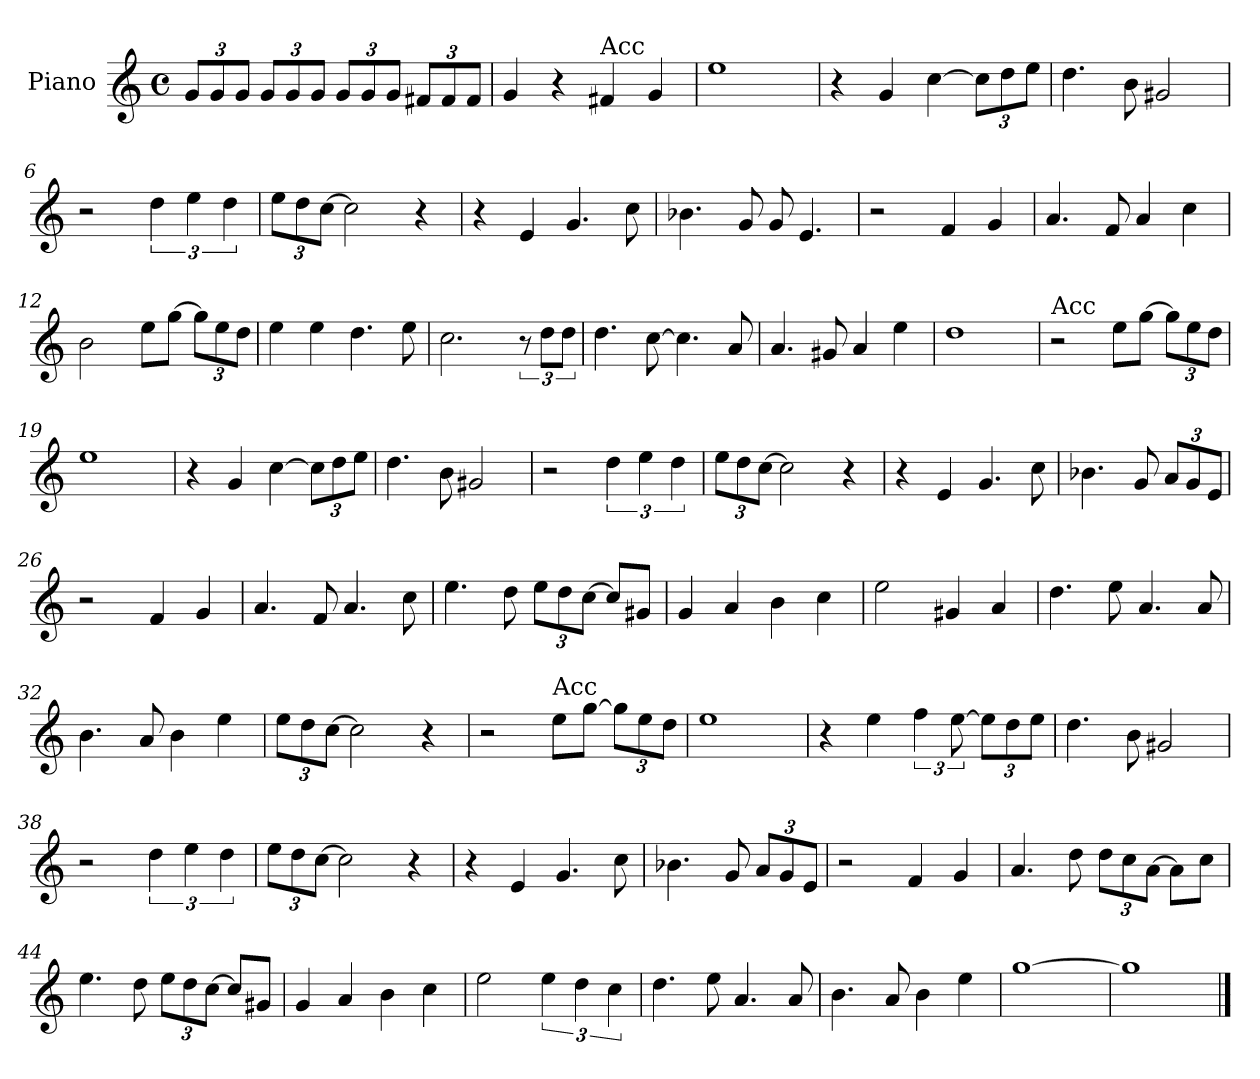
**kern
*part1
*staff1
*I"Piano
*I'Pno
*clefG2
*k[]
*C:
*M4/4
*met(c)
*Xbrackettup
=1
12g/L
12g/
12g/J
12g/L
12g/
12g/J
12g/L
12g/
12g/J
12f#X/L
12f#/
12f#/J
=2
4g/
4r
!LO:TX:a:t=Acc
4f#X/
4g/
=3
1ee
=4
4r
4g/
[4cc\
12cc\L]
12dd\
12ee\J
=5
4.dd\
8b\
2g#X/
!!LO:LB:g=z
=6
2r
*brackettup
6dd\
6ee\
6dd\
=7
*Xbrackettup
12ee\L
12dd\
[12cc\J
2cc\]
4r
=8
4r
4e/
4.g/
8cc\
=9
4.b-X\
8g/
8g/
4.e/
=10
2r
4f/
4g/
!!LO:LB:g=z
=11
4.a/
8f/
4a/
4cc\
=12
2b\
8ee\L
[8gg\J
12gg\L]
12ee\
12dd\J
=13
4ee\
4ee\
4.dd\
8ee\
=14
2.cc\
*brackettup
12r
12dd\L
12dd\J
=15
4.dd\
[8cc\
4.cc\]
8a/
!!LO:LB:g=z
=16
4.a/
8g#X/
4a/
4ee\
=17
1dd
=18
!LO:TX:a:t=Acc
2r
8ee\L
[8gg\J
*Xbrackettup
12gg\L]
12ee\
12dd\J
=19
1ee
!!LO:LB:g=z
=20
4r
4g/
[4cc\
12cc\L]
12dd\
12ee\J
=21
4.dd\
8b\
2g#X/
=22
2r
*brackettup
6dd\
6ee\
6dd\
=23
*Xbrackettup
12ee\L
12dd\
[12cc\J
2cc\]
4r
!!LO:LB:g=z
=24
4r
4e/
4.g/
8cc\
=25
4.b-X\
8g/
12a/L
12g/
12e/J
=26
2r
4f/
4g/
=27
4.a/
8f/
4.a/
8cc\
!!LO:LB:g=z
=28
4.ee\
8dd\
12ee\L
12dd\
[12cc\J
8cc/L]
8g#X/J
=29
4g/
4a/
4b\
4cc\
=30
2ee\
4g#X/
4a/
=31
4.dd\
8ee\
4.a/
8a/
!!LO:LB:g=z
=32
4.b\
8a/
4b\
4ee\
=33
12ee\L
12dd\
[12cc\J
2cc\]
4r
=34
2r
!LO:TX:a:t=Acc
8ee\L
[8gg\J
12gg\L]
12ee\
12dd\J
=35
1ee
!!LO:LB:g=z
=36
4r
4ee\
*brackettup
6ff\
[12ee\
*Xbrackettup
12ee\L]
12dd\
12ee\J
=37
4.dd\
8b\
2g#X/
=38
2r
*brackettup
6dd\
6ee\
6dd\
=39
*Xbrackettup
12ee\L
12dd\
[12cc\J
2cc\]
4r
=40
4r
4e/
4.g/
8cc\
!!LO:LB:g=z
=41
4.b-X\
8g/
12a/L
12g/
12e/J
=42
2r
4f/
4g/
=43
4.a/
8dd\
12dd\L
12cc\
[12a\J
8a\L]
8cc\J
=44
4.ee\
8dd\
12ee\L
12dd\
[12cc\J
8cc/L]
8g#X/J
=45
4g/
4a/
4b\
4cc\
!!LO:LB:g=z
=46
2ee\
*brackettup
6ee\
6dd\
6cc\
=47
4.dd\
8ee\
4.a/
8a/
=48
4.b\
8a/
4b\
4ee\
=49
[1gg
=50
1gg]
==
*-
